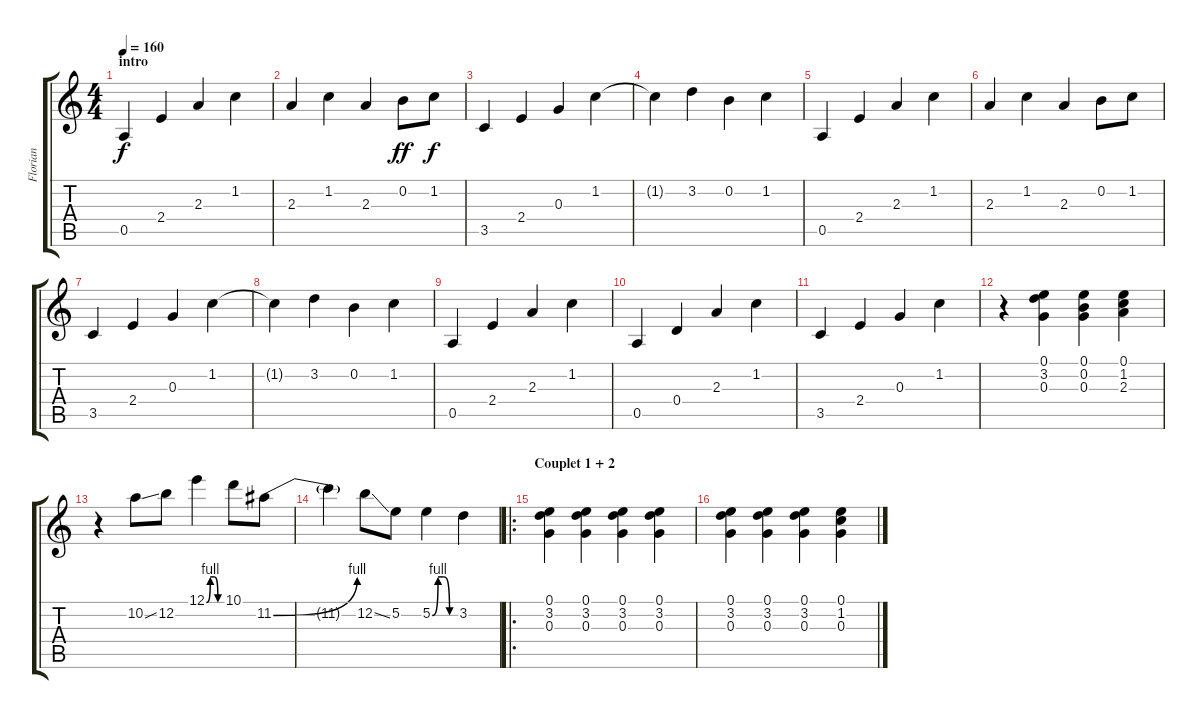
\track ("Florian" "Florian") {instrument electricguitarmuted}
\staff {score tabs}
\tuning (E4 B3 G3 D3 A2 E2) {hide}
\ts (4 4)
\section ("" "intro")
\tempo 160
\clef g2
\ks c
0.5.4{dy f instrument electricguitarmuted} 2.4.4 2.3.4 1.2.4 |
2.3.4 1.2.4 2.3.4 0.2.8{dy ff} 1.2.8{dy f} |
3.5.4 2.4.4 0.3.4 1.2.4 |
1.2{t}.4 3.2.4 0.2.4 1.2.4 |
0.5.4 2.4.4 2.3.4 1.2.4 |
2.3.4 1.2.4 2.3.4 0.2.8 1.2.8 |
3.5.4 2.4.4 0.3.4 1.2.4 |
1.2{t}.4 3.2.4 0.2.4 1.2.4 |
0.5.4 2.4.4 2.3.4 1.2.4 |
0.5.4 0.4.4 2.3.4 1.2.4 |
3.5.4 2.4.4 0.3.4 1.2.4 |
r.4 (0.1 3.2 0.3).4 (0.1 0.2 0.3).4 (0.1 1.2 2.3).4 |
r.4 10.2{ss}.8 12.2.8 12.1{be (custom 0 0 15 4 30 4 45 0 60 0)}.4 10.1.8 11.2{be (bend 0 0 60 4)}.8 |
11.2{t}.4 12.2{ss}.8 5.2.8 5.2{be (custom 0 0 15 4 30 4 45 0 60 0)}.4 3.2.4 |
\ro
\section ("" "Couplet 1 + 2")
(0.1 3.2 0.3).4 (0.1 3.2 0.3).4 (0.1 3.2 0.3).4 (0.1 3.2 0.3).4 |
(0.1 3.2 0.3).4 (0.1 3.2 0.3).4 (0.1 3.2 0.3).4 (0.1 1.2 0.3).4
